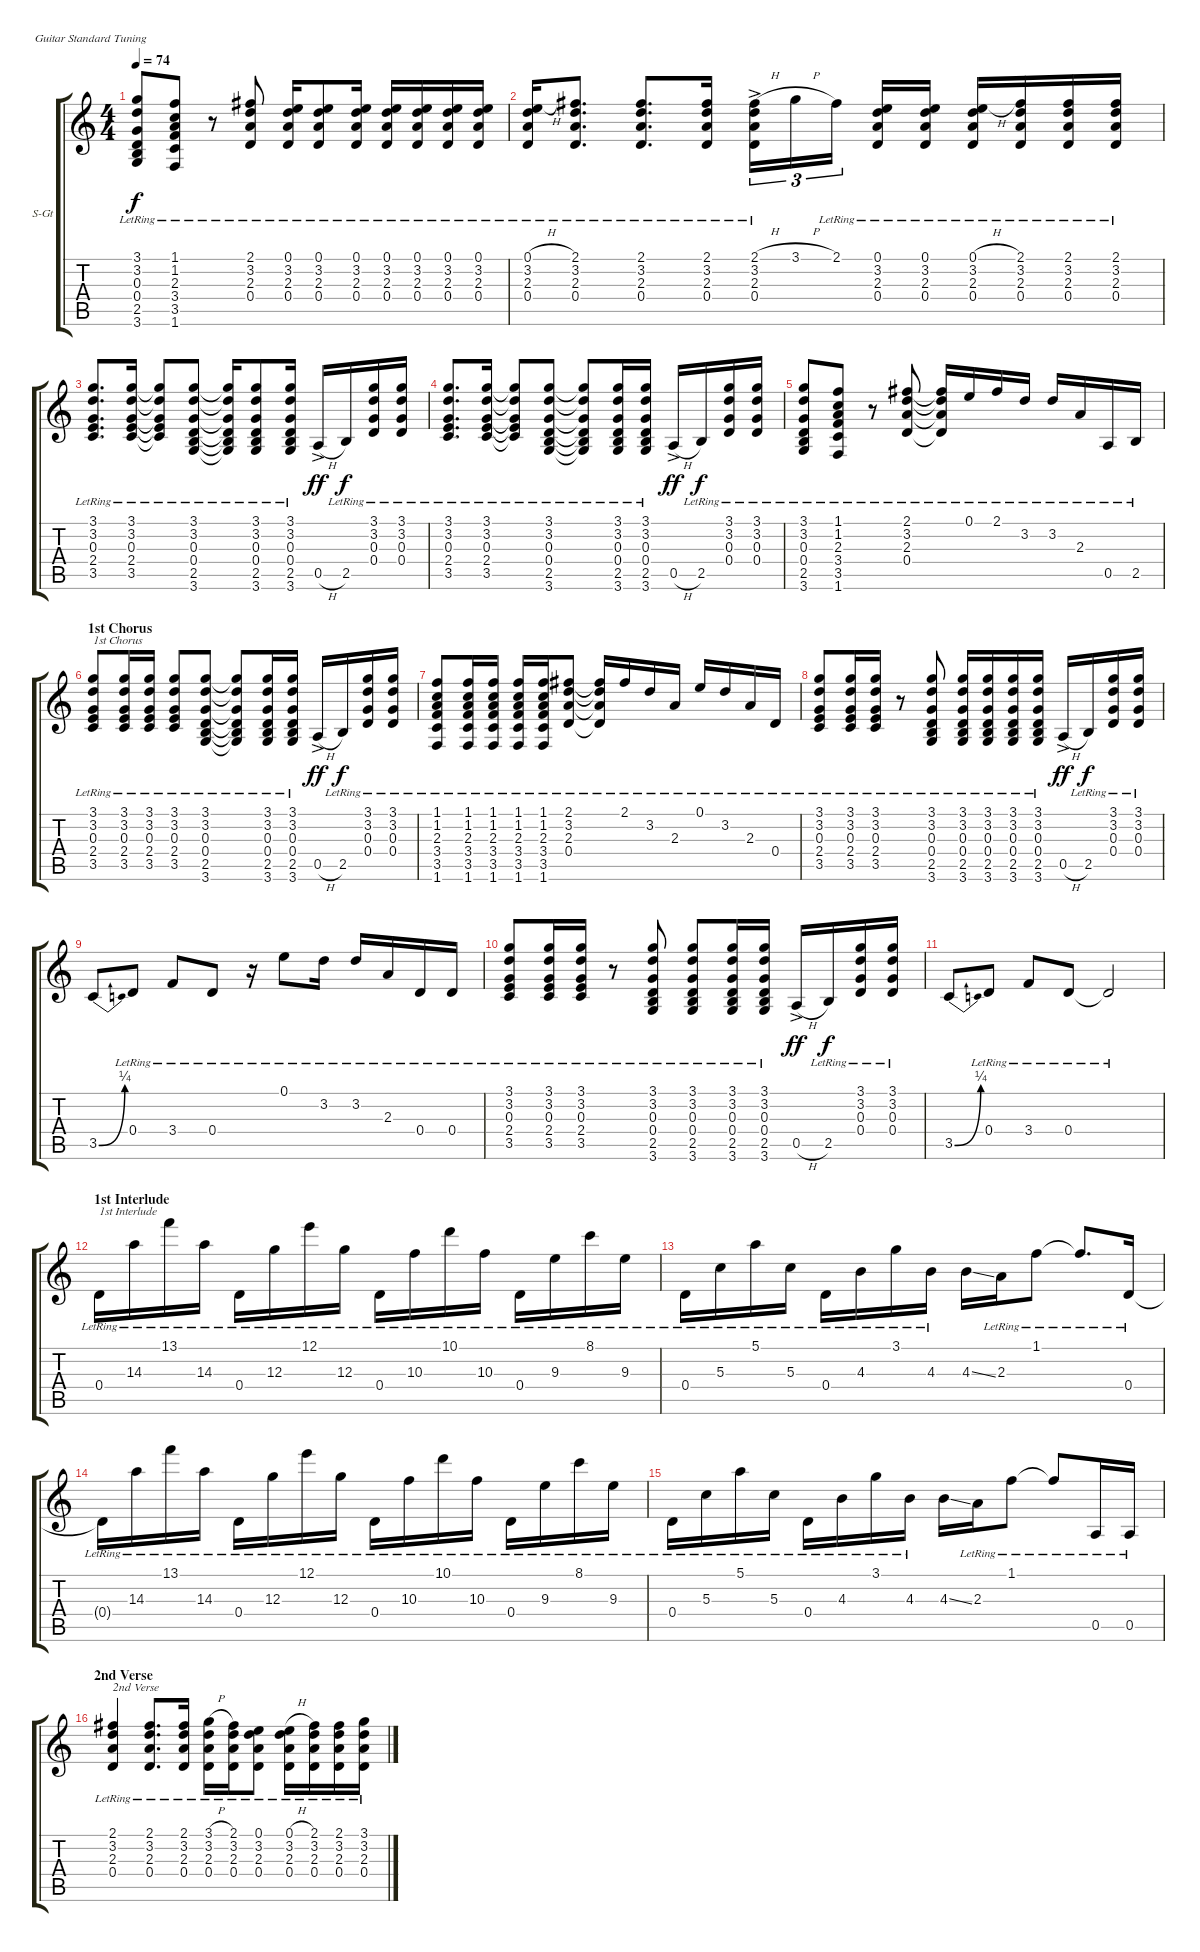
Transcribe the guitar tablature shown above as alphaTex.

\bracketExtendMode groupsimilarinstruments
\firstSystemTrackNameOrientation horizontal
\otherSystemsTrackNameOrientation horizontal
\track ("12 String Acoustic" "S-Gt") {instrument acousticguitarsteel}
\staff {score tabs}
\tuning (E4 B3 G3 D3 A2 E2)
\ts (4 4)
\tempo 74
\clef g2
\ks c
(3.1{lr} 3.2{lr} 0.3{lr} 0.4{lr} 2.5{lr} 3.6{lr}).8{dy f} (1.1{lr} 1.2{lr} 2.3{lr} 3.4{lr} 3.5{lr} 1.6{lr}).8 r.8 (2.1{lr} 3.2{lr} 2.3{lr} 0.4{lr}).8 (0.1{lr} 3.2{lr} 2.3{lr} 0.4{lr}).16 (0.1{lr} 3.2{lr} 2.3{lr} 0.4{lr}).8 (0.1{lr} 3.2{lr} 2.3{lr} 0.4{lr}).16 (0.1{lr} 3.2{lr} 2.3{lr} 0.4{lr}).16 (0.1{lr} 3.2{lr} 2.3{lr} 0.4{lr}).16 (0.1{lr} 3.2{lr} 2.3{lr} 0.4{lr}).16 (0.1{lr} 3.2{lr} 2.3{lr} 0.4{lr}).16 |
(0.1{h} 3.2{lr} 2.3{lr} 0.4{lr}).16 (2.1{lr} 3.2{lr} 2.3{lr} 0.4{lr}).8{d} (2.1{lr} 3.2{lr} 2.3{lr} 0.4{lr}).8{d} (2.1{lr} 3.2{lr} 2.3{lr} 0.4{lr}).16 (2.1{h ac} 3.2{lr} 2.3{lr} 0.4{lr}).16{tu (3 2)} 3.1{h}.16{tu (3 2)} 2.1{lr}.16{tu (3 2)} (0.1{lr} 3.2{lr} 2.3{lr} 0.4{lr}).16 (0.1{lr} 3.2{lr} 2.3{lr} 0.4{lr}).16 (0.1{h} 3.2{lr} 2.3{lr} 0.4{lr}).16 (2.1{lr} 3.2{lr} 2.3{lr} 0.4{lr}).16 (2.1{lr} 3.2{lr} 2.3{lr} 0.4{lr}).16 (2.1{lr} 3.2{lr} 2.3{lr} 0.4{lr}).16 |
(3.1{lr} 3.2{lr} 0.3{lr} 2.4{lr} 3.5{lr}).8{d} (3.1{lr} 3.2{lr} 0.3{lr} 2.4{lr} 3.5{lr}).16 (3.1{lr t} 3.2{lr t} 0.3{lr t} 2.4{lr t} 3.5{lr t}).8 (3.1{lr} 3.2{lr} 0.3{lr} 0.4{lr} 2.5{lr} 3.6{lr}).8 (3.1{lr t} 3.2{lr t} 0.3{lr t} 0.4{lr t} 2.5{lr t} 3.6{lr t}).16 (3.1{lr} 3.2{lr} 0.3{lr} 0.4{lr} 2.5{lr} 3.6{lr}).8 (3.1{lr} 3.2{lr} 0.3{lr} 0.4{lr} 2.5{lr} 3.6{lr}).16 0.5{h ac}.16{dy ff} 2.5{lr}.16{dy f} (3.1{lr} 3.2{lr} 0.3{lr} 0.4{lr}).16 (3.1{lr} 3.2{lr} 0.3{lr} 0.4{lr}).16 |
(3.1{lr} 3.2{lr} 0.3{lr} 2.4{lr} 3.5{lr}).8{d} (3.1{lr} 3.2{lr} 0.3{lr} 2.4{lr} 3.5{lr}).16 (3.1{lr t} 3.2{lr t} 0.3{lr t} 2.4{lr t} 3.5{lr t}).8 (3.1{lr} 3.2{lr} 0.3{lr} 0.4{lr} 2.5{lr} 3.6{lr}).8 (3.1{lr t} 3.2{lr t} 0.3{lr t} 0.4{lr t} 2.5{lr t} 3.6{lr t}).8 (3.1{lr} 3.2{lr} 0.3{lr} 0.4{lr} 2.5{lr} 3.6{lr}).16 (3.1{lr} 3.2{lr} 0.3{lr} 0.4{lr} 2.5{lr} 3.6{lr}).16 0.5{h ac}.16{dy ff} 2.5{lr}.16{dy f} (3.1{lr} 3.2{lr} 0.3{lr} 0.4{lr}).16 (3.1{lr} 3.2{lr} 0.3{lr} 0.4{lr}).16 |
(3.1{lr} 3.2{lr} 0.3{lr} 0.4{lr} 2.5{lr} 3.6{lr}).8 (1.1{lr} 1.2{lr} 2.3{lr} 3.4{lr} 3.5{lr} 1.6{lr}).8 r.8 (2.1{lr} 3.2{lr} 2.3{lr} 0.4{lr}).8 (2.1{lr t} 3.2{lr t} 2.3{lr t} 0.4{lr t}).16 0.1{lr}.16 2.1{lr}.16 3.2{lr}.16 3.2{lr}.16 2.3{lr}.16 0.5{lr}.16 2.5{lr}.16 |
\section ("" "1st Chorus")
(3.1{lr} 3.2{lr} 0.3{lr} 2.4{lr} 3.5{lr}).8{txt "1st Chorus"} (3.1{lr} 3.2{lr} 0.3{lr} 2.4{lr} 3.5{lr}).16 (3.1{lr} 3.2{lr} 0.3{lr} 2.4{lr} 3.5{lr}).16 (3.1{lr} 3.2{lr} 0.3{lr} 2.4{lr} 3.5{lr}).8 (3.1{lr} 3.2{lr} 0.3{lr} 0.4{lr} 2.5{lr} 3.6{lr}).8 (3.1{lr t} 3.2{lr t} 0.3{lr t} 0.4{lr t} 2.5{lr t} 3.6{lr t}).8 (3.1{lr} 3.2{lr} 0.3{lr} 0.4{lr} 2.5{lr} 3.6{lr}).16 (3.1{lr} 3.2{lr} 0.3{lr} 0.4{lr} 2.5{lr} 3.6{lr}).16 0.5{h ac}.16{dy ff} 2.5{lr}.16{dy f} (3.1{lr} 3.2{lr} 0.3{lr} 0.4{lr}).16 (3.1{lr} 3.2{lr} 0.3{lr} 0.4{lr}).16 |
(1.1{lr} 1.2{lr} 2.3{lr} 3.4{lr} 3.5{lr} 1.6{lr}).8 (1.1{lr} 1.2{lr} 2.3{lr} 3.4{lr} 3.5{lr} 1.6{lr}).16 (1.1{lr} 1.2{lr} 2.3{lr} 3.4{lr} 3.5{lr} 1.6{lr}).16 (1.1{lr} 1.2{lr} 2.3{lr} 3.4{lr} 3.5{lr} 1.6{lr}).16 (1.1{lr} 1.2{lr} 2.3{lr} 3.4{lr} 3.5{lr} 1.6{lr}).16 (2.1{lr} 3.2{lr} 2.3{lr} 0.4{lr}).8 (2.1{lr t} 3.2{lr t} 2.3{lr t} 0.4{lr t}).16 2.1{lr}.16 3.2{lr}.16 2.3{lr}.16 0.1{lr}.16 3.2{lr}.16 2.3{lr}.16 0.4{lr}.16 |
(3.1{lr} 3.2{lr} 0.3{lr} 2.4{lr} 3.5{lr}).8 (3.1{lr} 3.2{lr} 0.3{lr} 2.4{lr} 3.5{lr}).16 (3.1{lr} 3.2{lr} 0.3{lr} 2.4{lr} 3.5{lr}).16 r.8 (3.1{lr} 3.2{lr} 0.3{lr} 0.4{lr} 2.5{lr} 3.6{lr}).8 (3.1{lr} 3.2{lr} 0.3{lr} 0.4{lr} 2.5{lr} 3.6{lr}).16 (3.1{lr} 3.2{lr} 0.3{lr} 0.4{lr} 2.5{lr} 3.6{lr}).16 (3.1{lr} 3.2{lr} 0.3{lr} 0.4{lr} 2.5{lr} 3.6{lr}).16 (3.1{lr} 3.2{lr} 0.3{lr} 0.4{lr} 2.5{lr} 3.6{lr}).16 0.5{h ac}.16{dy ff} 2.5{lr}.16{dy f} (3.1{lr} 3.2{lr} 0.3{lr} 0.4{lr}).16 (3.1{lr} 3.2{lr} 0.3{lr} 0.4{lr}).16 |
3.5{be (bend 0 0 60 1)}.8 0.4{lr}.8 3.4{lr}.8 0.4{lr}.8 r.16 0.1{lr}.8 3.2{lr}.16 3.2{lr}.16 2.3{lr}.16 0.4{lr}.16 0.4{lr}.16 |
(3.1{lr} 3.2{lr} 0.3{lr} 2.4{lr} 3.5{lr}).8 (3.1{lr} 3.2{lr} 0.3{lr} 2.4{lr} 3.5{lr}).16 (3.1{lr} 3.2{lr} 0.3{lr} 2.4{lr} 3.5{lr}).16 r.8 (3.1{lr} 3.2{lr} 0.3{lr} 0.4{lr} 2.5{lr} 3.6{lr}).8 (3.1{lr} 3.2{lr} 0.3{lr} 0.4{lr} 2.5{lr} 3.6{lr}).8 (3.1{lr} 3.2{lr} 0.3{lr} 0.4{lr} 2.5{lr} 3.6{lr}).16 (3.1{lr} 3.2{lr} 0.3{lr} 0.4{lr} 2.5{lr} 3.6{lr}).16 0.5{h ac}.16{dy ff} 2.5{lr}.16{dy f} (3.1{lr} 3.2{lr} 0.3{lr} 0.4{lr}).16 (3.1{lr} 3.2{lr} 0.3{lr} 0.4{lr}).16 |
3.5{be (bend 0 0 60 1)}.8 0.4{lr}.8 3.4{lr}.8 0.4{lr}.8 0.4{lr t}.2 |
\section ("" "1st Interlude")
0.4{lr}.16{txt "1st Interlude"} 14.3{lr}.16 13.1{lr}.16 14.3{lr}.16 0.4{lr}.16 12.3{lr}.16 12.1{lr}.16 12.3{lr}.16 0.4{lr}.16 10.3{lr}.16 10.1{lr}.16 10.3{lr}.16 0.4{lr}.16 9.3{lr}.16 8.1{lr}.16 9.3{lr}.16 |
0.4{lr}.16 5.3{lr}.16 5.1{lr}.16 5.3{lr}.16 0.4{lr}.16 4.3{lr}.16 3.1{lr}.16 4.3{lr}.16 4.3{ss}.16 2.3{lr}.16 1.1{lr}.8 1.1{lr t}.8{d} 0.4{lr}.16 |
0.4{lr t}.16 14.3{lr}.16 13.1{lr}.16 14.3{lr}.16 0.4{lr}.16 12.3{lr}.16 12.1{lr}.16 12.3{lr}.16 0.4{lr}.16 10.3{lr}.16 10.1{lr}.16 10.3{lr}.16 0.4{lr}.16 9.3{lr}.16 8.1{lr}.16 9.3{lr}.16 |
0.4{lr}.16 5.3{lr}.16 5.1{lr}.16 5.3{lr}.16 0.4{lr}.16 4.3{lr}.16 3.1{lr}.16 4.3{lr}.16 4.3{ss}.16 2.3{lr}.16 1.1{lr}.8 1.1{lr t}.8 0.5{lr}.16 0.5{lr}.16 |
\section ("" "2nd Verse")
(2.1{lr} 3.2{lr} 2.3{lr} 0.4{lr}).4{txt "2nd Verse"} (2.1{lr} 3.2{lr} 2.3{lr} 0.4{lr}).8{d} (2.1{lr} 3.2{lr} 2.3{lr} 0.4{lr}).16 (3.1{h} 3.2{lr} 2.3{lr} 0.4{lr}).16 (2.1{lr} 3.2{lr} 2.3{lr} 0.4{lr}).16 (0.1{lr} 3.2{lr} 2.3{lr} 0.4{lr}).8 (0.1{h} 3.2{lr} 2.3{lr} 0.4{lr}).16 (2.1{lr} 3.2{lr} 2.3{lr} 0.4{lr}).16 (2.1{lr} 3.2{lr} 2.3{lr} 0.4{lr}).16 (3.1{lr} 3.2{lr} 2.3{lr} 0.4{lr}).16
